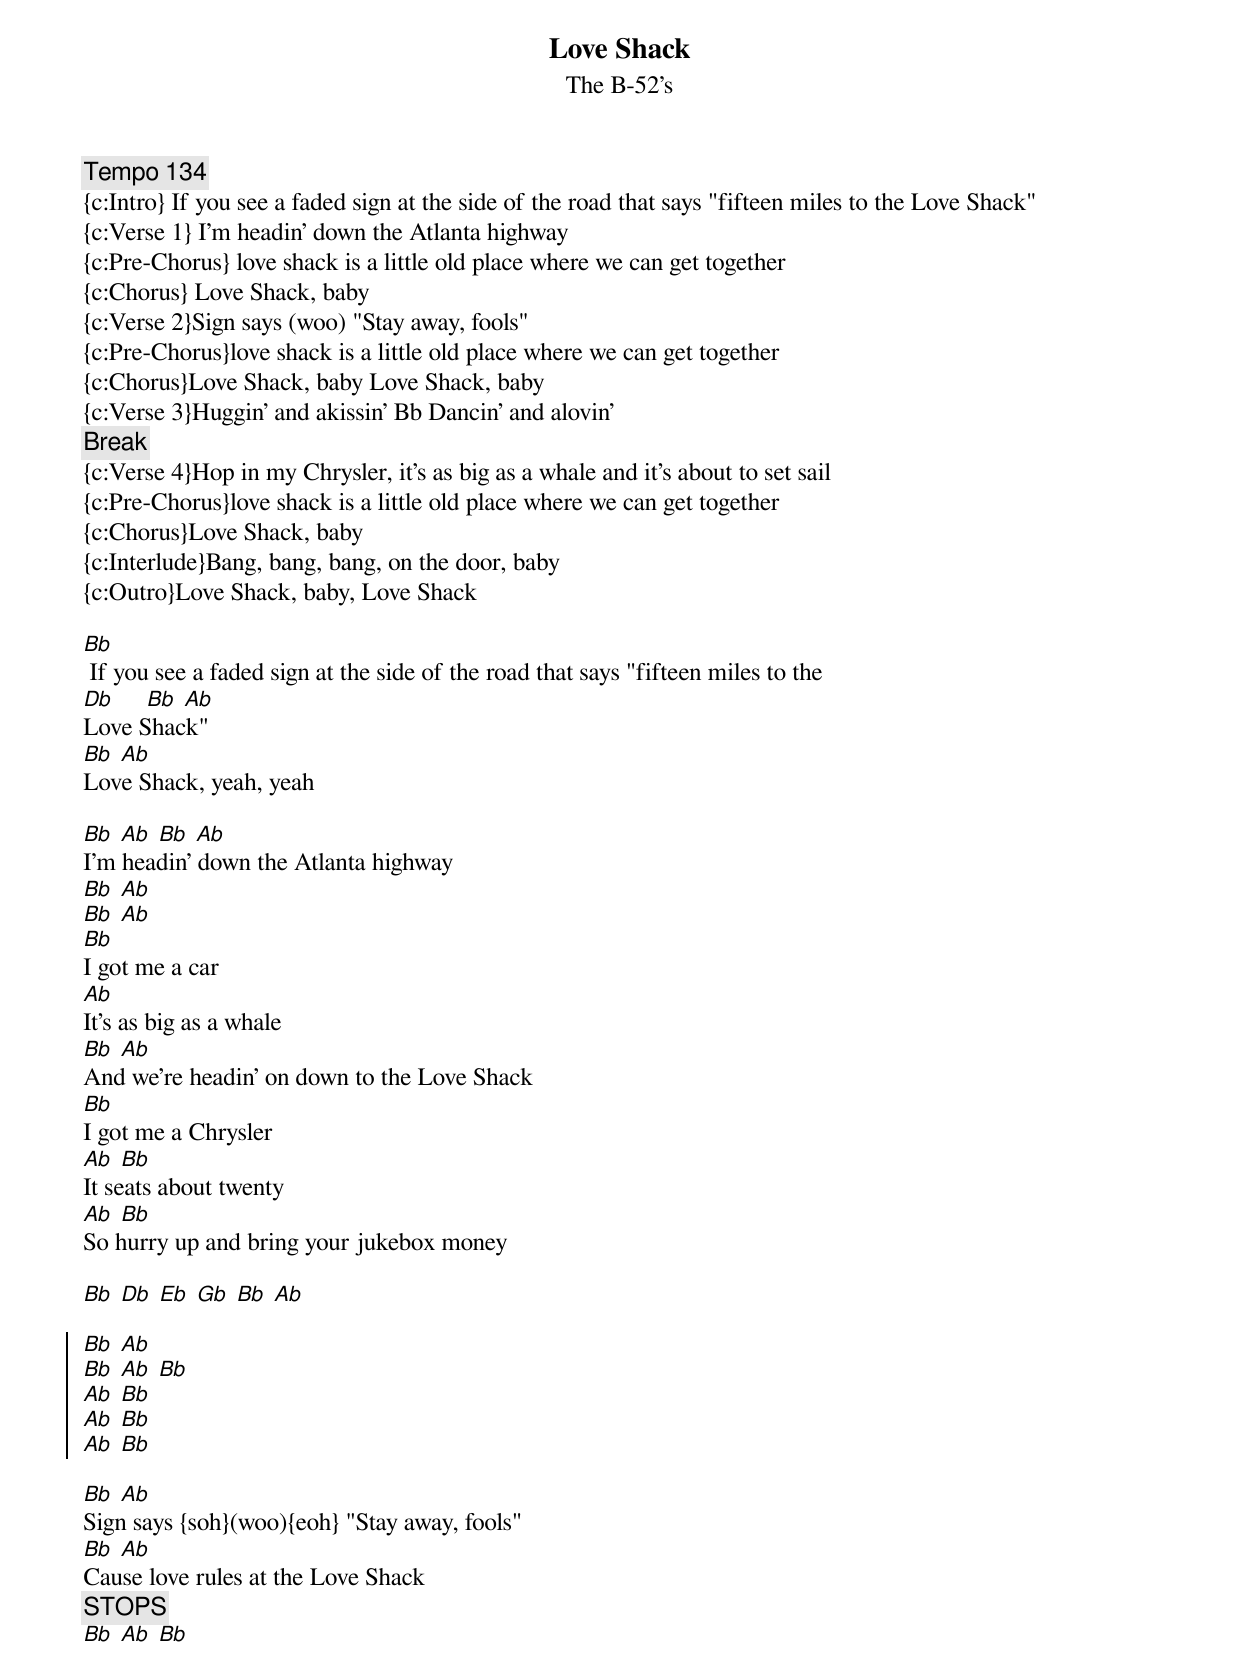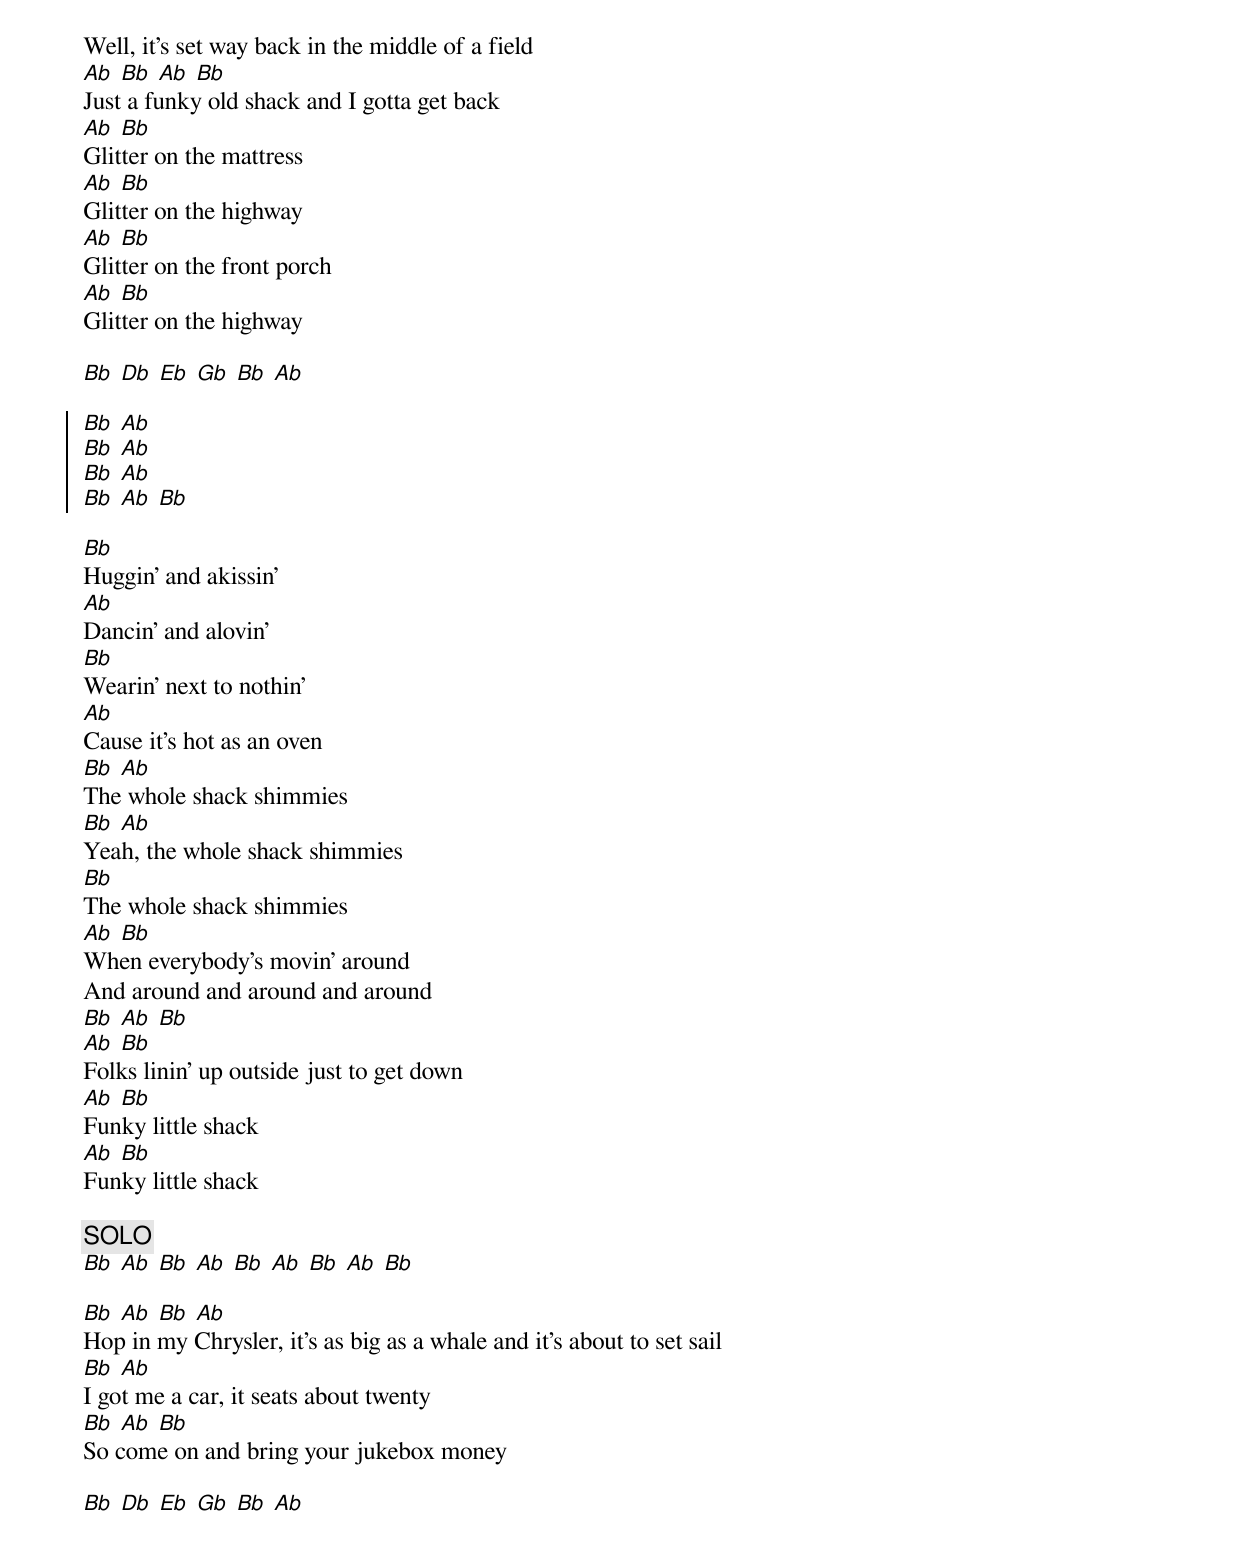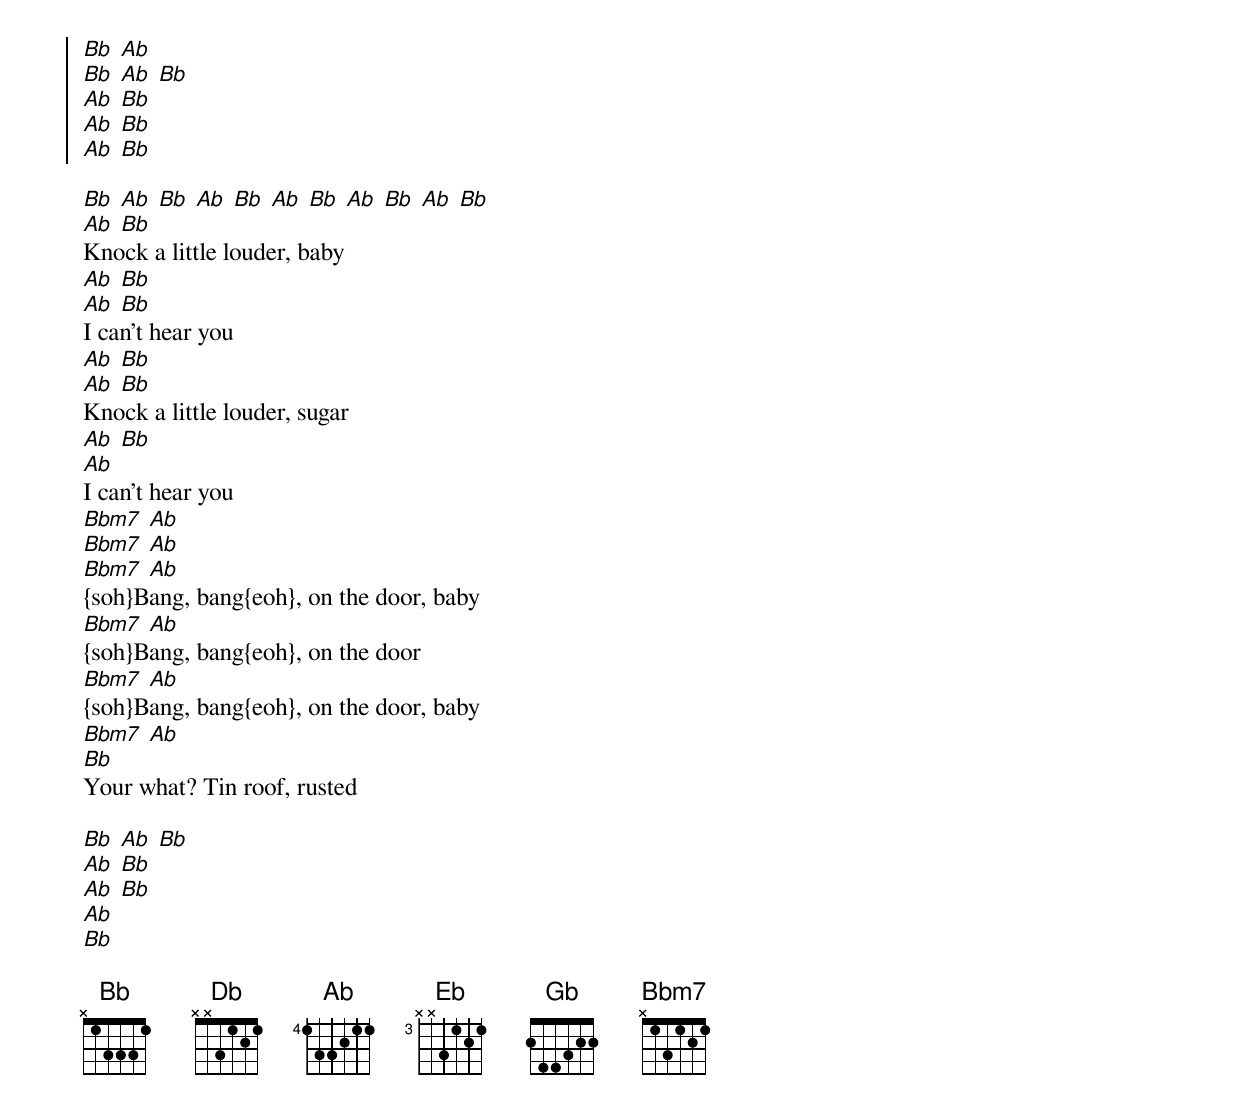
{t: Love Shack}
{st: The B-52's}
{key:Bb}
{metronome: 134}
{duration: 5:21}

{c:Tempo 134}
{c:Intro} If you see a faded sign at the side of the road that says "fifteen miles to the Love Shack"
{c:Verse 1} I'm headin' down the Atlanta highway
{c:Pre-Chorus} love shack is a little old place where we can get together
{c:Chorus} Love Shack, baby
{c:Verse 2}Sign says (woo) "Stay away, fools"
{c:Pre-Chorus}love shack is a little old place where we can get together
{c:Chorus}Love Shack, baby Love Shack, baby
{c:Verse 3}Huggin' and akissin' Bb Dancin' and alovin'
{c:Break}
{c:Verse 4}Hop in my Chrysler, it's as big as a whale and it's about to set sail
{c:Pre-Chorus}love shack is a little old place where we can get together
{c:Chorus}Love Shack, baby
{c:Interlude}Bang, bang, bang, on the door, baby
{c:Outro}Love Shack, baby, Love Shack

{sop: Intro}
[Bb] If you see a faded sign at the side of the road that says "fifteen miles to the
[Db]     [Bb] [Ab]
Love Shack"
[Bb] [Ab]
Love Shack, yeah, yeah
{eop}

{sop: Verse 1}
[Bb] [Ab] [Bb] [Ab]
I'm headin' down the Atlanta highway
[Bb] [Ab]
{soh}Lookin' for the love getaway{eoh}
[Bb] [Ab]
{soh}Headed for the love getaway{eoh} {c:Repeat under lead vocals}
[Bb]
I got me a car
[Ab]
It's as big as a whale
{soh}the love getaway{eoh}
[Bb] [Ab]
And we're headin' on down to the Love Shack
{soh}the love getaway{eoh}
[Bb]
I got me a Chrysler
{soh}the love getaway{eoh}
[Ab] [Bb]
It seats about twenty
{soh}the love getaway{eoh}
[Ab] [Bb]
So hurry up and bring your jukebox money
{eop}

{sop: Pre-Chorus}
[Bb] [Db] [Eb] [Gb] [Bb] [Ab]
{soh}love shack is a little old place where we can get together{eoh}
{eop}

{soc}
[Bb] [Ab]
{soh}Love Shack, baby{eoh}
[Bb] [Ab] [Bb]
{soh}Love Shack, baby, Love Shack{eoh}
[Ab] [Bb]
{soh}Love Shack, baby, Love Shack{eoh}
[Ab] [Bb]
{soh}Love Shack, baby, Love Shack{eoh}
[Ab] [Bb]
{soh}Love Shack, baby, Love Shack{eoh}
{eoc}

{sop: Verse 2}
[Bb] [Ab]
Sign says {soh}(woo){eoh} "Stay away, fools"
[Bb] [Ab]
Cause love rules at the Love Shack
{c:STOPS}
[Bb] [Ab] [Bb]
Well, it's set way back in the middle of a field
[Ab] [Bb] [Ab] [Bb]
Just a funky old shack and I gotta get back
[Ab] [Bb]
Glitter on the mattress
[Ab] [Bb]
Glitter on the highway
[Ab] [Bb]
Glitter on the front porch
[Ab] [Bb]
Glitter on the highway
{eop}

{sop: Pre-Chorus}
[Bb] [Db] [Eb] [Gb] [Bb] [Ab]
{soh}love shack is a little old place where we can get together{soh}
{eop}

{soc}
[Bb] [Ab]
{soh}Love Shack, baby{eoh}
[Bb] [Ab]
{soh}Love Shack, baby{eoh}
[Bb] [Ab]
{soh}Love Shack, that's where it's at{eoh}
[Bb] [Ab] [Bb]
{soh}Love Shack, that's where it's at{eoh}
{eoc}

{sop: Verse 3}
[Bb]
Huggin' and akissin'
[Ab]
Dancin' and alovin'
[Bb]
Wearin' next to nothin'
[Ab]
Cause it's hot as an oven
[Bb] [Ab]
The whole shack shimmies
[Bb] [Ab]
Yeah, the whole shack shimmies
[Bb]
The whole shack shimmies
[Ab] [Bb]
When everybody's movin' around
And around and around and around
[Bb] [Ab] [Bb]
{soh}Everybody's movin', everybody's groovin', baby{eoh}
[Ab] [Bb]
Folks linin' up outside just to get down
[Ab] [Bb]
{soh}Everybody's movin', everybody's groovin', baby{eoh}
Funky little shack
[Ab] [Bb]
Funky little shack
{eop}

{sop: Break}
{c:SOLO}
[Bb] [Ab] [Bb] [Ab] [Bb] [Ab] [Bb] [Ab] [Bb]
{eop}

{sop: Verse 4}
[Bb] [Ab] [Bb] [Ab]
Hop in my Chrysler, it's as big as a whale and it's about to set sail
[Bb] [Ab]
I got me a car, it seats about twenty
[Bb] [Ab] [Bb]
So come on and bring your jukebox money
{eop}

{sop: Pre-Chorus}
[Bb] [Db] [Eb] [Gb] [Bb] [Ab]
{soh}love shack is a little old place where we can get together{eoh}
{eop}

{soc}
[Bb] [Ab]
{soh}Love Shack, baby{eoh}
[Bb] [Ab] [Bb]
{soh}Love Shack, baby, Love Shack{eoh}
[Ab] [Bb]
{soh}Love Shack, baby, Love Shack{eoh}
[Ab] [Bb]
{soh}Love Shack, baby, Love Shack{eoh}
[Ab] [Bb]
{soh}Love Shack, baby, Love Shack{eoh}
{eoc}

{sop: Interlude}
[Bb] [Ab] [Bb] [Ab] [Bb] [Ab] [Bb] [Ab] [Bb] [Ab] [Bb]
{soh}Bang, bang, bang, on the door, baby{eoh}
[Ab] [Bb]
Knock a little louder, baby
[Ab] [Bb]
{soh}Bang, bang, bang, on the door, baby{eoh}
[Ab] [Bb]
I can't hear you
[Ab] [Bb]
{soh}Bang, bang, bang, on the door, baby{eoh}
[Ab] [Bb]
Knock a little louder, sugar
[Ab] [Bb]
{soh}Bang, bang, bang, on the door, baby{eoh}
[Ab]
I can't hear you
[Bbm7] [Ab]
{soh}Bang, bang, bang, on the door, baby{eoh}
[Bbm7] [Ab]
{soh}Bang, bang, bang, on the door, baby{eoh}
[Bbm7] [Ab]
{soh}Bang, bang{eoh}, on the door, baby
[Bbm7] [Ab]
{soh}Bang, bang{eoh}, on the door
[Bbm7] [Ab]
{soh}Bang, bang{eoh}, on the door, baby
[Bbm7] [Ab]
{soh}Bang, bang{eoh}
[Bb]
Your what? Tin roof, rusted
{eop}

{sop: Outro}
[Bb] [Ab] [Bb]
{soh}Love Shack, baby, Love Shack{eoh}
[Ab] [Bb]
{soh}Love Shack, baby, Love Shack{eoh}
[Ab] [Bb]
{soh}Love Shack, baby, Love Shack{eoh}
[Ab]
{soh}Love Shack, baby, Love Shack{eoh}
[Bb]
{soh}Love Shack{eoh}
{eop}

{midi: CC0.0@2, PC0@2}
